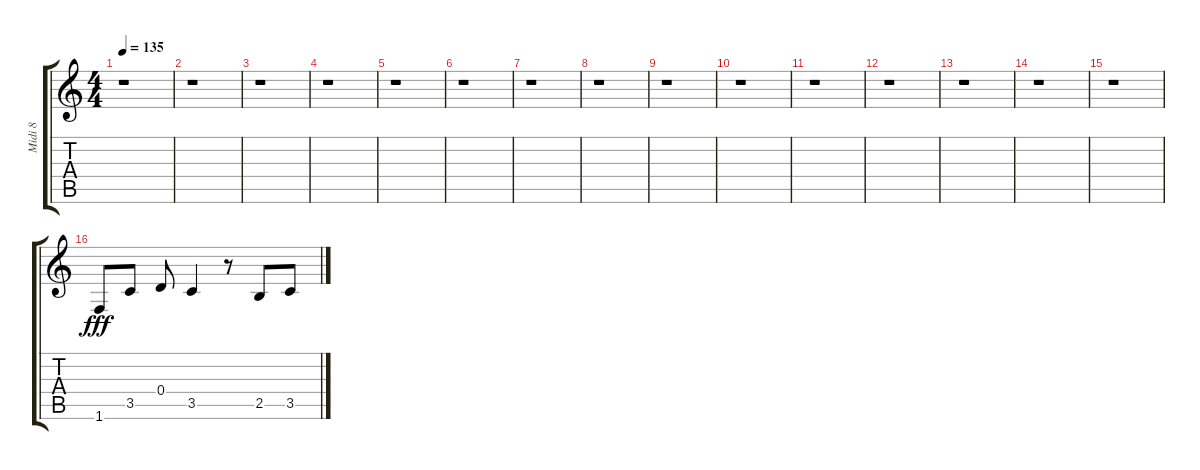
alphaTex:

\track ("Midi 8" "Midi 8") {instrument acousticguitarsteel}
\staff {score tabs}
\tuning (E4 B3 G3 D3 A2 E2) {hide}
\ts (4 4)
\tempo 135
\clef g2
\ks c
r.1{dy fff} |
r.1 |
r.1 |
r.1 |
r.1 |
r.1 |
r.1 |
r.1 |
r.1 |
r.1 |
r.1 |
r.1 |
r.1 |
r.1 |
r.1 |
1.6.8{instrument acousticguitarsteel} 3.5.8 0.4.8 3.5.4 r.8 2.5.8 3.5.8
